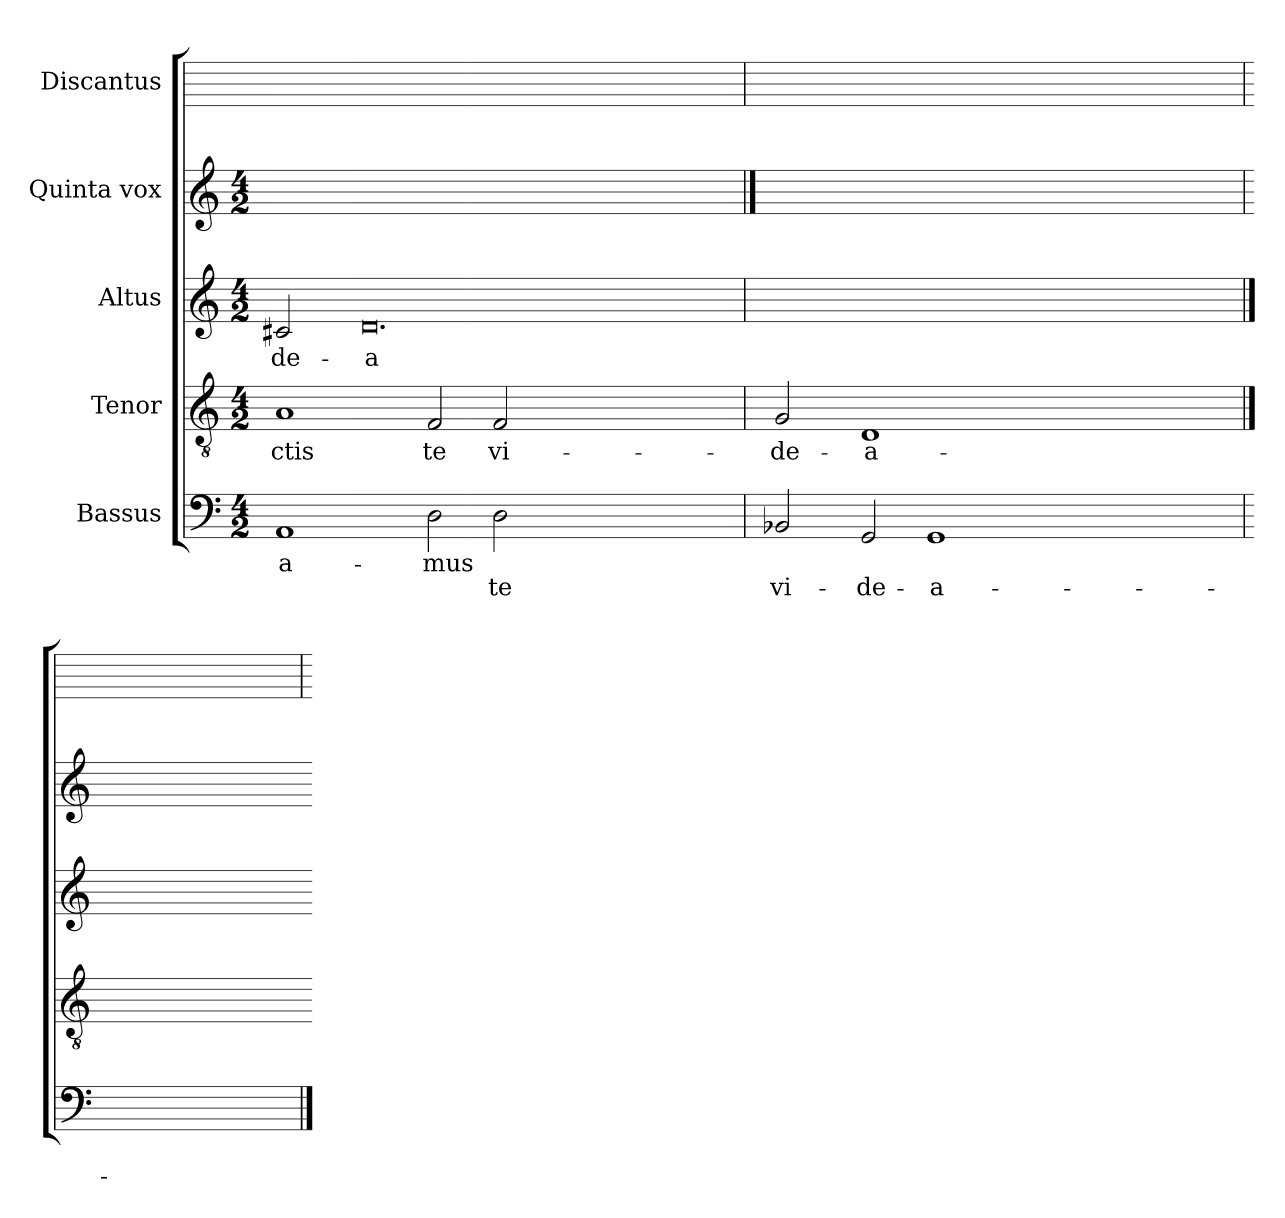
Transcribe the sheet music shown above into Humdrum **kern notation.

**kern	**text	**text	**kern	**text	**kern	**text	**kern	**text	**kern
*part5	*part5	*part5	*part4	*part4	*part3	*part3	*part2	*part2	*part1
*staff5	*staff5	*staff5	*staff4	*staff4	*staff3	*staff3	*staff2	*staff2	*staff1
*I"Bassus	*	*	*I"Tenor	*	*I"Altus	*	*I"Quinta vox	*	*I"Discantus
*clefF4	*	*	*clefGv2	*	*clefG2	*	*clefG2	*	*
*k[]	*	*	*k[]	*	*k[]	*	*k[]	*	*
*C:	*	*	*C:	*	*C:	*	*C:	*	*
*M4/2	*	*	*M4/2	*	*M4/2	*	*M4/2	*	*
=	=	=	=	=	=	=	=	=	=
!	!LO:LY:b	!	!	!LO:LY:b	!	!LO:LY:b	!	!LO:LY:b	!
1AA	-a-	.	1A	ctis	2c#X	-de-	0ayy	mus.	4ryy
.	.	.	.	.	.	.	.	.	0ryy
!	!	!	!	!	!	!LO:LY:b	!	!	!
.	.	.	.	.	0.d	-a	.	.	.
!	!LO:LY:b	!	!	!LO:LY:b	!	!	!	!	!
2D	-mus	.	2F	te	.	.	.	.	.
!	!	!LO:LY:b	!	!LO:LY:b	!	!	!	!	!
2D	.	te	2F	vi-	.	.	.	.	.
1.ryy	.	.	1.ryy	.	.	.	1.ryy	.	.
.	.	.	.	.	.	.	.	.	1ryy
.	.	.	.	.	.	.	.	.	4ryy
=	=	=	=	=	=	=	==	=	=
!	!	!LO:LY:b	!	!LO:LY:b	!	!LO:LY:b	!	!	!
2BB-X	.	vi-	2G	-de-	0dyy	mus.	0ryy	.	4ryy
.	.	.	.	.	.	.	.	.	0ryy
!	!	!LO:LY:b	!	!LO:LY:b	!	!	!	!	!
2GG	.	-de-	1D	-a-	.	.	.	.	.
!	!	!LO:LY:b	!	!	!	!	!	!	!
1GG	.	-a-	.	.	.	.	.	.	.
!	!	!	!	!LO:LY:b	!	!	!	!	!
.	.	.	0Ayy	-mus.	.	.	.	.	.
1.ryy	.	.	.	.	1.ryy	.	1.ryy	.	.
.	.	.	.	.	.	.	.	.	1ryy
.	.	.	.	.	.	.	.	.	4ryy
=	=	=	==	=	==	=	=	=	=
!	!	!LO:LY:b	!	!	!	!	!	!	!
0Dyy	.	-mus.	0ryy	.	0ryy	.	0ryy	.	4ryy
.	.	.	.	.	.	.	.	.	1..ryy
==	=	=	=	=	=	=	=	=	=
*-	*-	*-	*-	*-	*-	*-	*-	*-	*-
